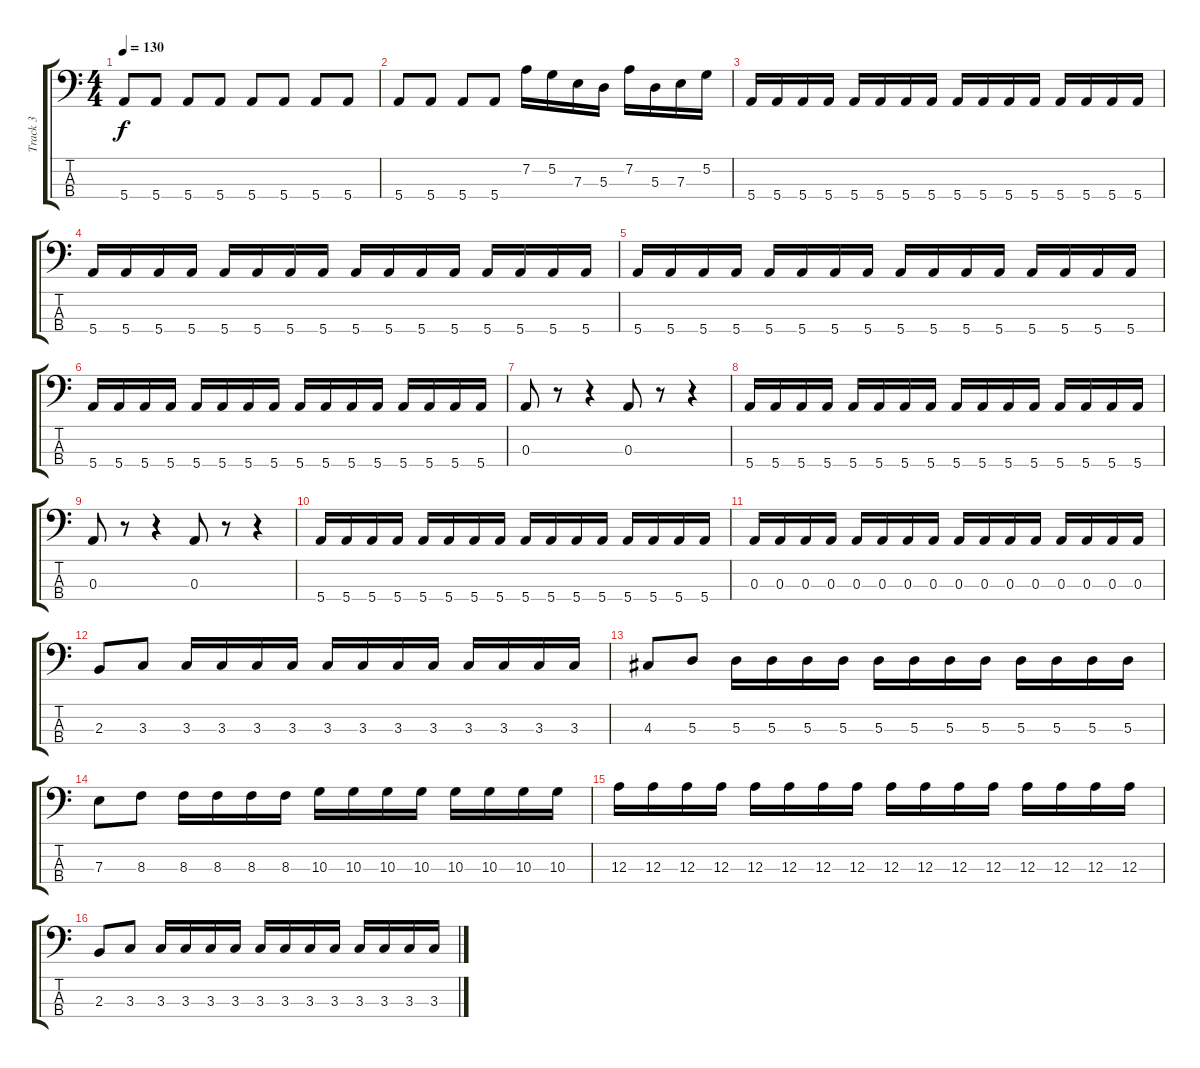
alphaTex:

\track ("Track 3" "Track 3") {instrument electricbasspick}
\staff {score tabs}
\tuning (G2 D2 A1 E1) {hide}
\ts (4 4)
\tempo 130
\clef f4
\ks c
5.4.8{dy f} 5.4.8 5.4.8 5.4.8 5.4.8 5.4.8 5.4.8 5.4.8 |
5.4.8 5.4.8 5.4.8 5.4.8 7.2.16 5.2.16 7.3.16 5.3.16 7.2.16 5.3.16 7.3.16 5.2.16 |
5.4.16 5.4.16 5.4.16 5.4.16 5.4.16 5.4.16 5.4.16 5.4.16 5.4.16 5.4.16 5.4.16 5.4.16 5.4.16 5.4.16 5.4.16 5.4.16 |
5.4.16 5.4.16 5.4.16 5.4.16 5.4.16 5.4.16 5.4.16 5.4.16 5.4.16 5.4.16 5.4.16 5.4.16 5.4.16 5.4.16 5.4.16 5.4.16 |
5.4.16 5.4.16 5.4.16 5.4.16 5.4.16 5.4.16 5.4.16 5.4.16 5.4.16 5.4.16 5.4.16 5.4.16 5.4.16 5.4.16 5.4.16 5.4.16 |
5.4.16 5.4.16 5.4.16 5.4.16 5.4.16 5.4.16 5.4.16 5.4.16 5.4.16 5.4.16 5.4.16 5.4.16 5.4.16 5.4.16 5.4.16 5.4.16 |
0.3.8 r.8 r.4 0.3.8 r.8 r.4 |
5.4.16 5.4.16 5.4.16 5.4.16 5.4.16 5.4.16 5.4.16 5.4.16 5.4.16 5.4.16 5.4.16 5.4.16 5.4.16 5.4.16 5.4.16 5.4.16 |
0.3.8 r.8 r.4 0.3.8 r.8 r.4 |
5.4.16 5.4.16 5.4.16 5.4.16 5.4.16 5.4.16 5.4.16 5.4.16 5.4.16 5.4.16 5.4.16 5.4.16 5.4.16 5.4.16 5.4.16 5.4.16 |
0.3.16 0.3.16 0.3.16 0.3.16 0.3.16 0.3.16 0.3.16 0.3.16 0.3.16 0.3.16 0.3.16 0.3.16 0.3.16 0.3.16 0.3.16 0.3.16 |
2.3.8 3.3.8 3.3.16 3.3.16 3.3.16 3.3.16 3.3.16 3.3.16 3.3.16 3.3.16 3.3.16 3.3.16 3.3.16 3.3.16 |
4.3.8 5.3.8 5.3.16 5.3.16 5.3.16 5.3.16 5.3.16 5.3.16 5.3.16 5.3.16 5.3.16 5.3.16 5.3.16 5.3.16 |
7.3.8 8.3.8 8.3.16 8.3.16 8.3.16 8.3.16 10.3.16 10.3.16 10.3.16 10.3.16 10.3.16 10.3.16 10.3.16 10.3.16 |
12.3.16 12.3.16 12.3.16 12.3.16 12.3.16 12.3.16 12.3.16 12.3.16 12.3.16 12.3.16 12.3.16 12.3.16 12.3.16 12.3.16 12.3.16 12.3.16 |
2.3.8 3.3.8 3.3.16 3.3.16 3.3.16 3.3.16 3.3.16 3.3.16 3.3.16 3.3.16 3.3.16 3.3.16 3.3.16 3.3.16
